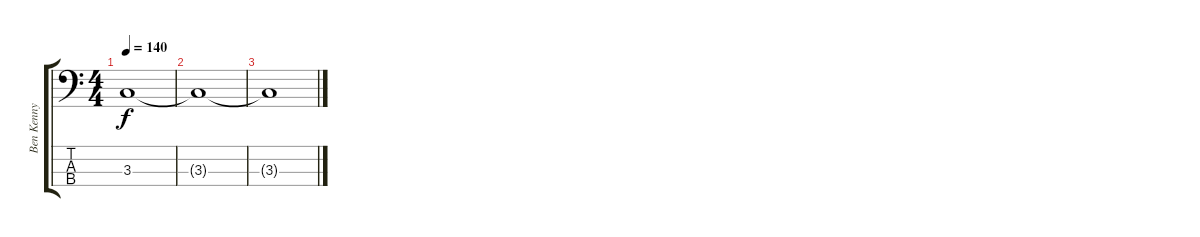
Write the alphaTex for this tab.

\track ("Ben Kenny [Bass]" "Ben Kenny ") {instrument electricbassfinger}
\staff {score tabs}
\tuning (G2 D2 A1 E1) {hide}
\ts (4 4)
\tempo 140
\clef f4
\ks c
3.3{t}.1{dy f} |
3.3{t}.1 |
3.3{t}.1
